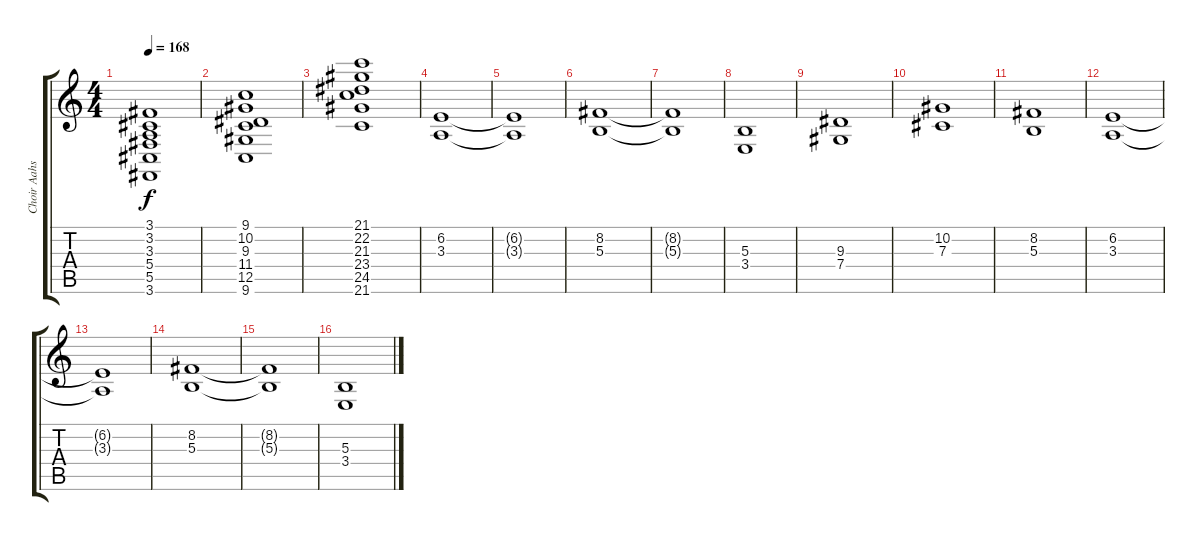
\track ("Choir Aahs" "Choir Aahs") {instrument choiraahs}
\staff {score tabs}
\tuning (Eb4 Bb3 Gb3 Db3 Ab2 Eb2) {hide}
\ts (4 4)
\tempo 168
\clef g2
\ks c
(3.1 3.2 3.3 5.4 5.5 3.6).1{dy f} |
(9.1 10.2 9.3 11.4 12.5 9.6).1 |
(21.1 22.2 21.3 23.4 24.5 21.6).1 |
(6.2 3.3).1 |
(6.2{t} 3.3{t}).1 |
(8.2 5.3).1 |
(8.2{t} 5.3{t}).1 |
(5.3 3.4).1 |
(9.3 7.4).1 |
(10.2 7.3).1 |
(8.2 5.3).1 |
(6.2 3.3).1 |
(6.2{t} 3.3{t}).1 |
(8.2 5.3).1 |
(8.2{t} 5.3{t}).1 |
(5.3 3.4).1
